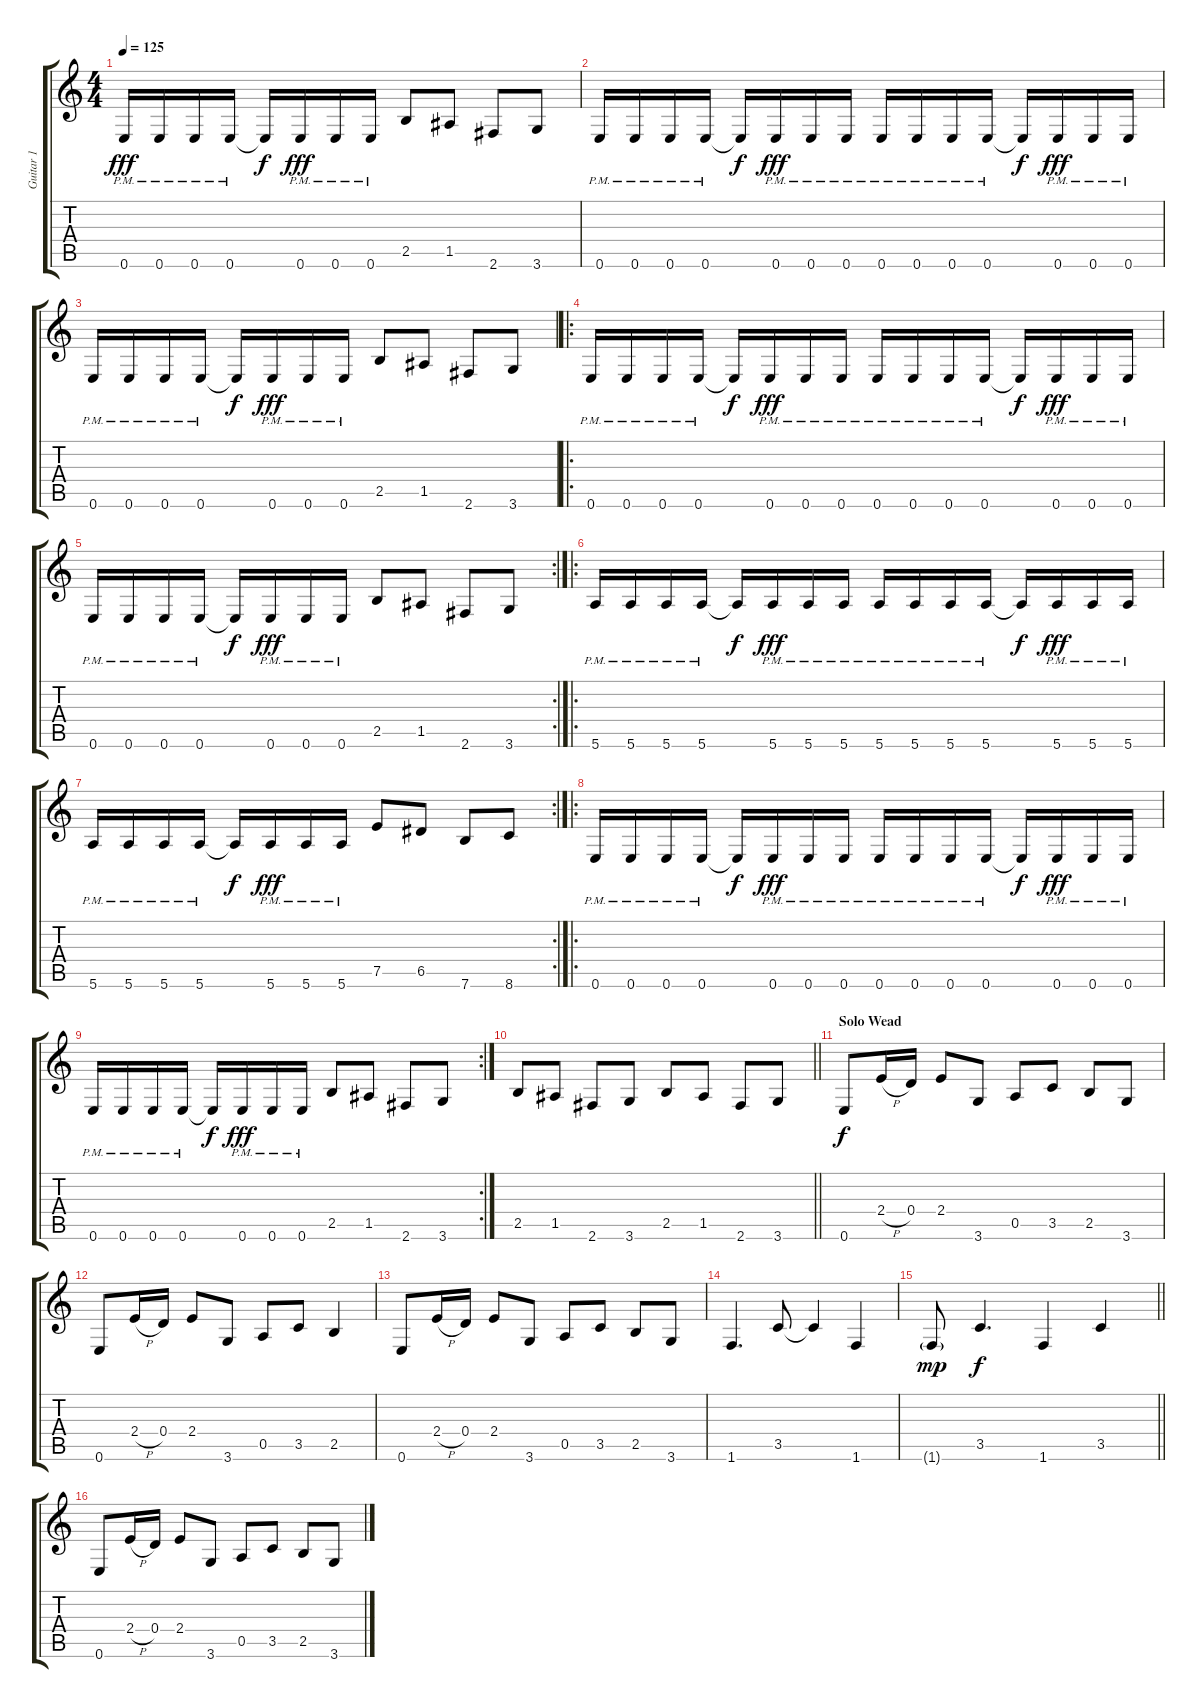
\track ("Guitar 1" "Guitar 1") {instrument distortionguitar}
\staff {score tabs}
\tuning (E4 B3 G3 D3 A2 E2) {hide}
\ts (4 4)
\tempo 125
\clef g2
\ks c
0.6{pm}.16{dy fff} 0.6{pm}.16 0.6{pm}.16 0.6{pm}.16 0.6{t}.16{dy f} 0.6{pm}.16{dy fff} 0.6{pm}.16 0.6{pm}.16 2.5.8 1.5.8 2.6.8 3.6.8 |
0.6{pm}.16 0.6{pm}.16 0.6{pm}.16 0.6{pm}.16 0.6{t}.16{dy f} 0.6{pm}.16{dy fff} 0.6{pm}.16 0.6{pm}.16 0.6{pm}.16 0.6{pm}.16 0.6{pm}.16 0.6{pm}.16 0.6{t}.16{dy f} 0.6{pm}.16{dy fff} 0.6{pm}.16 0.6{pm}.16 |
0.6{pm}.16 0.6{pm}.16 0.6{pm}.16 0.6{pm}.16 0.6{t}.16{dy f} 0.6{pm}.16{dy fff} 0.6{pm}.16 0.6{pm}.16 2.5.8 1.5.8 2.6.8 3.6.8 |
\ro
0.6{pm}.16 0.6{pm}.16 0.6{pm}.16 0.6{pm}.16 0.6{t}.16{dy f} 0.6{pm}.16{dy fff} 0.6{pm}.16 0.6{pm}.16 0.6{pm}.16 0.6{pm}.16 0.6{pm}.16 0.6{pm}.16 0.6{t}.16{dy f} 0.6{pm}.16{dy fff} 0.6{pm}.16 0.6{pm}.16 |
\rc 2
0.6{pm}.16 0.6{pm}.16 0.6{pm}.16 0.6{pm}.16 0.6{t}.16{dy f} 0.6{pm}.16{dy fff} 0.6{pm}.16 0.6{pm}.16 2.5.8 1.5.8 2.6.8 3.6.8 |
\ro
5.6{pm}.16 5.6{pm}.16 5.6{pm}.16 5.6{pm}.16 5.6{t}.16{dy f} 5.6{pm}.16{dy fff} 5.6{pm}.16 5.6{pm}.16 5.6{pm}.16 5.6{pm}.16 5.6{pm}.16 5.6{pm}.16 5.6{t}.16{dy f} 5.6{pm}.16{dy fff} 5.6{pm}.16 5.6{pm}.16 |
\rc 2
5.6{pm}.16 5.6{pm}.16 5.6{pm}.16 5.6{pm}.16 5.6{t}.16{dy f} 5.6{pm}.16{dy fff} 5.6{pm}.16 5.6{pm}.16 7.5.8 6.5.8 7.6.8 8.6.8 |
\ro
0.6{pm}.16 0.6{pm}.16 0.6{pm}.16 0.6{pm}.16 0.6{t}.16{dy f} 0.6{pm}.16{dy fff} 0.6{pm}.16 0.6{pm}.16 0.6{pm}.16 0.6{pm}.16 0.6{pm}.16 0.6{pm}.16 0.6{t}.16{dy f} 0.6{pm}.16{dy fff} 0.6{pm}.16 0.6{pm}.16 |
\rc 2
0.6{pm}.16 0.6{pm}.16 0.6{pm}.16 0.6{pm}.16 0.6{t}.16{dy f} 0.6{pm}.16{dy fff} 0.6{pm}.16 0.6{pm}.16 2.5.8 1.5.8 2.6.8 3.6.8 |
\barLineRight lightlight
2.5.8 1.5.8 2.6.8 3.6.8 2.5.8 1.5.8 2.6.8 3.6.8 |
\section ("" "Solo Wead")
0.6.8{dy f} 2.4{h}.16 0.4.16 2.4.8 3.6.8 0.5.8 3.5.8 2.5.8 3.6.8 |
0.6.8 2.4{h}.16 0.4.16 2.4.8 3.6.8 0.5.8 3.5.8 2.5.4 |
0.6.8 2.4{h}.16 0.4.16 2.4.8 3.6.8 0.5.8 3.5.8 2.5.8 3.6.8 |
1.6.4{d} 3.5.8 3.5{t}.4 1.6.4 |
\barLineRight lightlight
1.6{g}.8{dy mp} 3.5.4{d dy f} 1.6.4 3.5.4 |
0.6.8 2.4{h}.16 0.4.16 2.4.8 3.6.8 0.5.8 3.5.8 2.5.8 3.6.8
